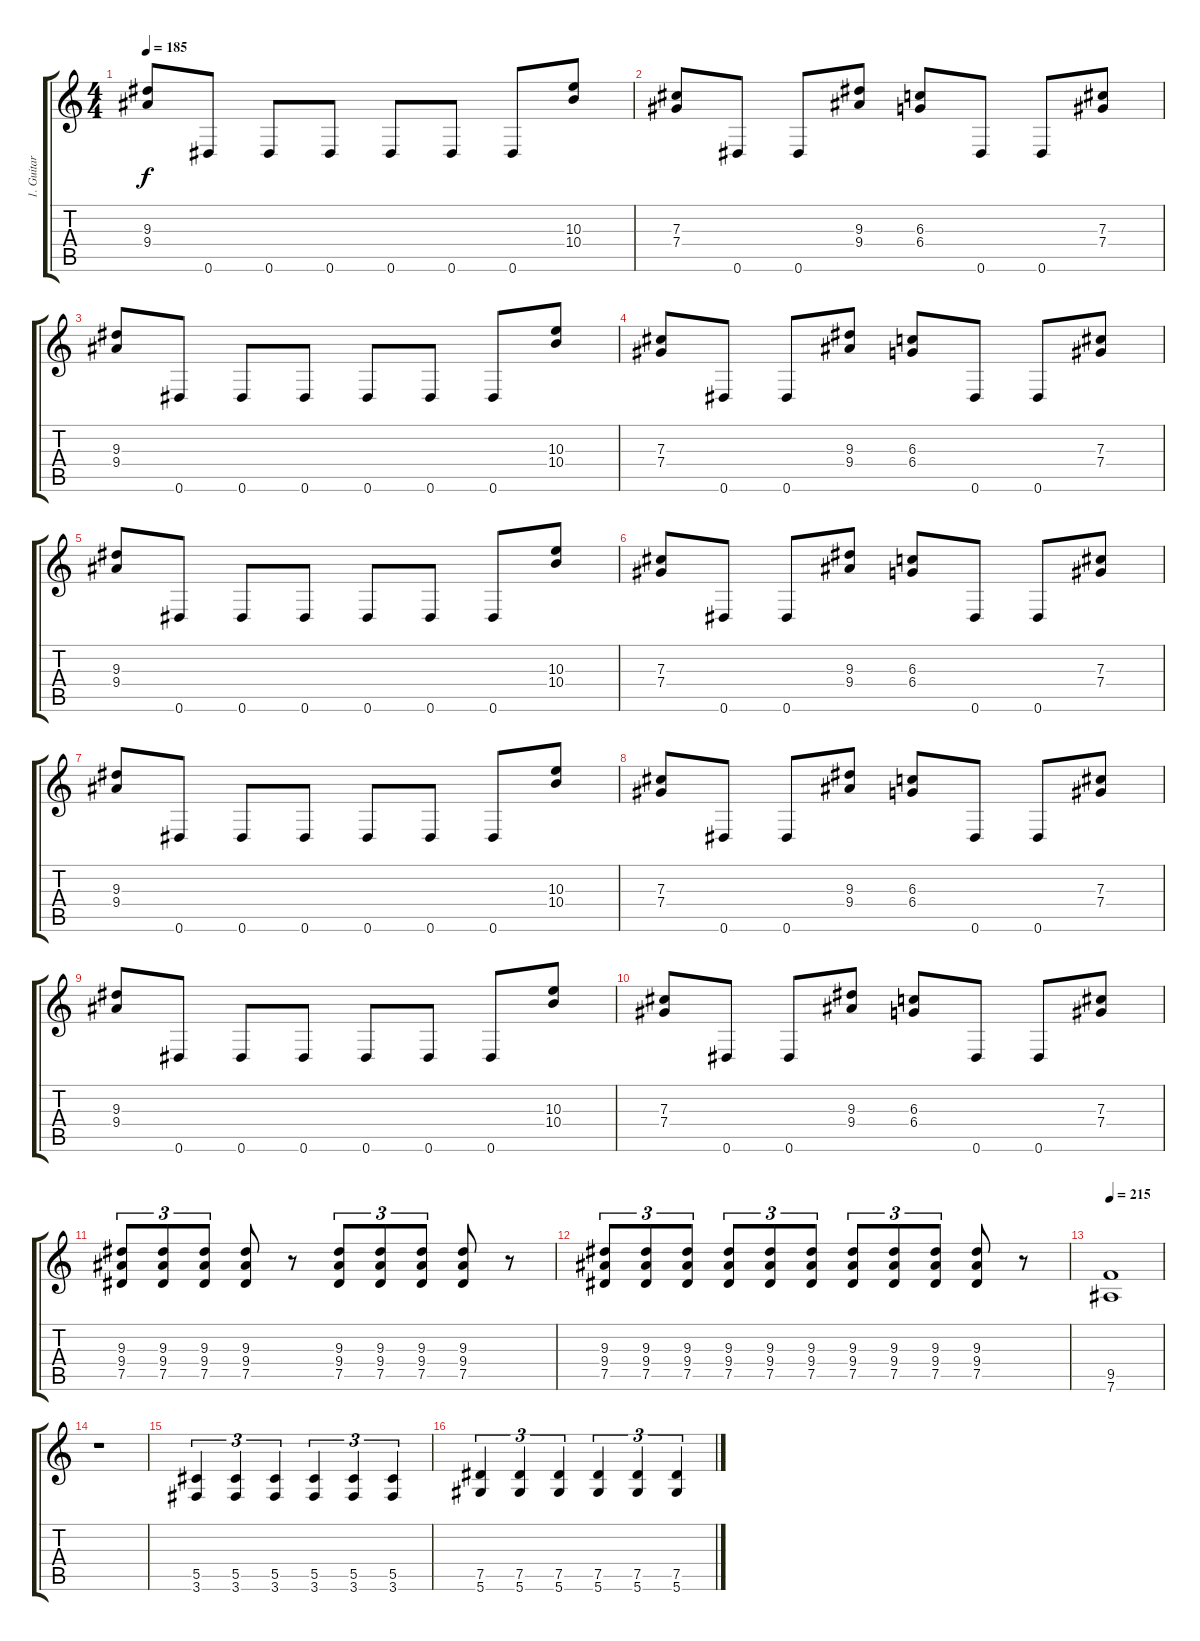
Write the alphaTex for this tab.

\track ("1. Guitar" "1. Guitar") {instrument overdrivenguitar}
\staff {score tabs}
\tuning (Eb4 Bb3 Gb3 Db3 Ab2 Eb2) {hide}
\ts (4 4)
\tempo 185
\clef g2
\ks c
(9.3 9.4).8{dy f} 0.6.8 0.6.8 0.6.8 0.6.8 0.6.8 0.6.8 (10.3 10.4).8 |
(7.3 7.4).8 0.6.8 0.6.8 (9.3 9.4).8 (6.3 6.4).8 0.6.8 0.6.8 (7.3 7.4).8 |
(9.3 9.4).8 0.6.8 0.6.8 0.6.8 0.6.8 0.6.8 0.6.8 (10.3 10.4).8 |
(7.3 7.4).8 0.6.8 0.6.8 (9.3 9.4).8 (6.3 6.4).8 0.6.8 0.6.8 (7.3 7.4).8 |
(9.3 9.4).8 0.6.8 0.6.8 0.6.8 0.6.8 0.6.8 0.6.8 (10.3 10.4).8 |
(7.3 7.4).8 0.6.8 0.6.8 (9.3 9.4).8 (6.3 6.4).8 0.6.8 0.6.8 (7.3 7.4).8 |
(9.3 9.4).8 0.6.8 0.6.8 0.6.8 0.6.8 0.6.8 0.6.8 (10.3 10.4).8 |
(7.3 7.4).8 0.6.8 0.6.8 (9.3 9.4).8 (6.3 6.4).8 0.6.8 0.6.8 (7.3 7.4).8 |
(9.3 9.4).8 0.6.8 0.6.8 0.6.8 0.6.8 0.6.8 0.6.8 (10.3 10.4).8 |
(7.3 7.4).8 0.6.8 0.6.8 (9.3 9.4).8 (6.3 6.4).8 0.6.8 0.6.8 (7.3 7.4).8 |
(9.3 9.4 7.5).8{tu (3 2)} (9.3 9.4 7.5).8{tu (3 2)} (9.3 9.4 7.5).8{tu (3 2)} (9.3 9.4 7.5).8 r.8 (9.3 9.4 7.5).8{tu (3 2)} (9.3 9.4 7.5).8{tu (3 2)} (9.3 9.4 7.5).8{tu (3 2)} (9.3 9.4 7.5).8 r.8 |
(9.3 9.4 7.5).8{tu (3 2)} (9.3 9.4 7.5).8{tu (3 2)} (9.3 9.4 7.5).8{tu (3 2)} (9.3 9.4 7.5).8{tu (3 2)} (9.3 9.4 7.5).8{tu (3 2)} (9.3 9.4 7.5).8{tu (3 2)} (9.3 9.4 7.5).8{tu (3 2)} (9.3 9.4 7.5).8{tu (3 2)} (9.3 9.4 7.5).8{tu (3 2)} (9.3 9.4 7.5).8 r.8 |
\tempo 215
(9.5 7.6).1 |
r.1 |
(5.5 3.6).4{tu (3 2)} (5.5 3.6).4{tu (3 2)} (5.5 3.6).4{tu (3 2)} (5.5 3.6).4{tu (3 2)} (5.5 3.6).4{tu (3 2)} (5.5 3.6).4{tu (3 2)} |
(7.5 5.6).4{tu (3 2)} (7.5 5.6).4{tu (3 2)} (7.5 5.6).4{tu (3 2)} (7.5 5.6).4{tu (3 2)} (7.5 5.6).4{tu (3 2)} (7.5 5.6).4{tu (3 2)}
